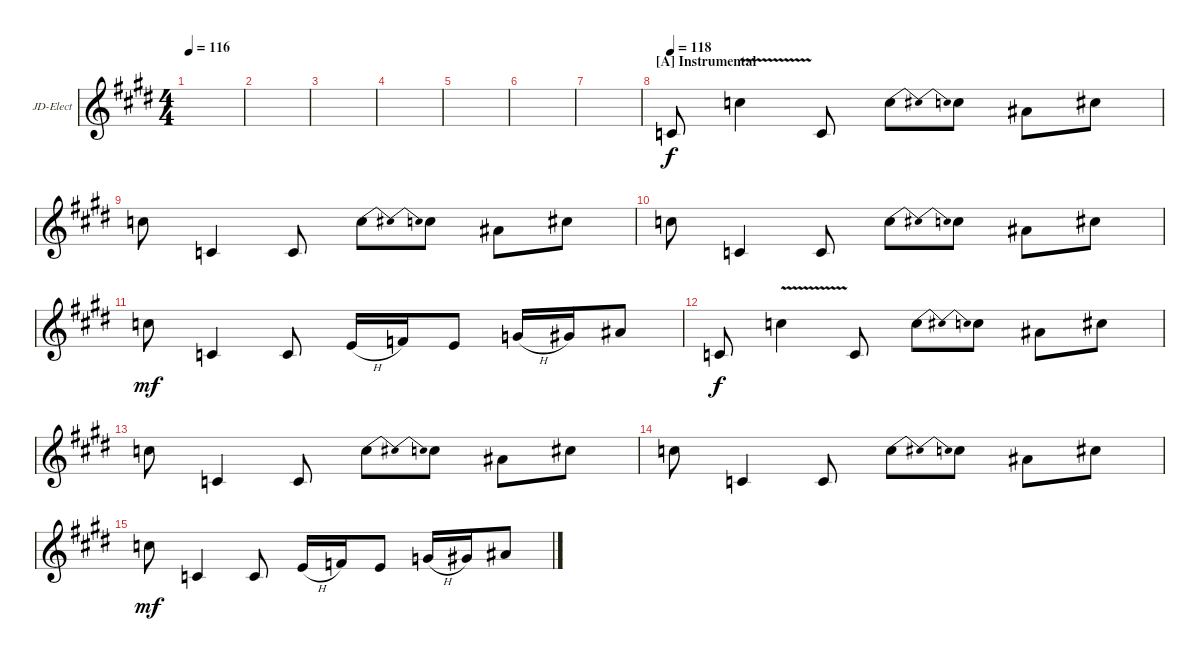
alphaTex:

\defaultSystemsLayout 4
\bracketExtendMode groupsimilarinstruments
\firstSystemTrackNameOrientation horizontal
\otherSystemsTrackNameOrientation horizontal
\track ("Jordan Rudess Elec.Gtr" "JD-Elect") {instrument lead5charang}
\staff {score}
\tuning (C4 G3 Eb3 Bb2 F2 C2)
\displaytranspose 12
\ts (4 4)
\tempo 116
\clef g2
\ks e
|
|
|
|
|
|
|
\section ("A" "Instrumental")
\tempo 118
12.6.8 19.5{v}.4 12.6.8 19.5{be (bendrelease 0 0 24.599999999999998 2 37.199999999999996 2 59.4 0)}.8 19.5.8 17.5.8 20.5.8 |
19.5.8 12.6.4 12.6.8 19.5{be (bendrelease 0 0 24.599999999999998 2 37.199999999999996 2 59.4 0)}.8 19.5.8 17.5.8 20.5.8 |
19.5.8 12.6.4 12.6.8 19.5{be (bendrelease 0 0 24.599999999999998 2 37.199999999999996 2 59.4 0)}.8 19.5.8 17.5.8 20.5.8 |
19.5.8{dy mf} 12.6.4 12.6.8 16.6{h}.16 17.6.16 16.6.8 14.5{h}.16 15.5.16 17.5.8 |
12.6.8{dy f} 19.5{v}.4 12.6.8 19.5{be (bendrelease 0 0 24.599999999999998 2 37.199999999999996 2 59.4 0)}.8 19.5.8 17.5.8 20.5.8 |
19.5.8 12.6.4 12.6.8 19.5{be (bendrelease 0 0 24.599999999999998 2 37.199999999999996 2 59.4 0)}.8 19.5.8 17.5.8 20.5.8 |
19.5.8 12.6.4 12.6.8 19.5{be (bendrelease 0 0 24.599999999999998 2 37.199999999999996 2 59.4 0)}.8 19.5.8 17.5.8 20.5.8 |
19.5.8{dy mf} 12.6.4 12.6.8 16.6{h}.16 17.6.16 16.6.8 14.5{h}.16 15.5.16 17.5.8
